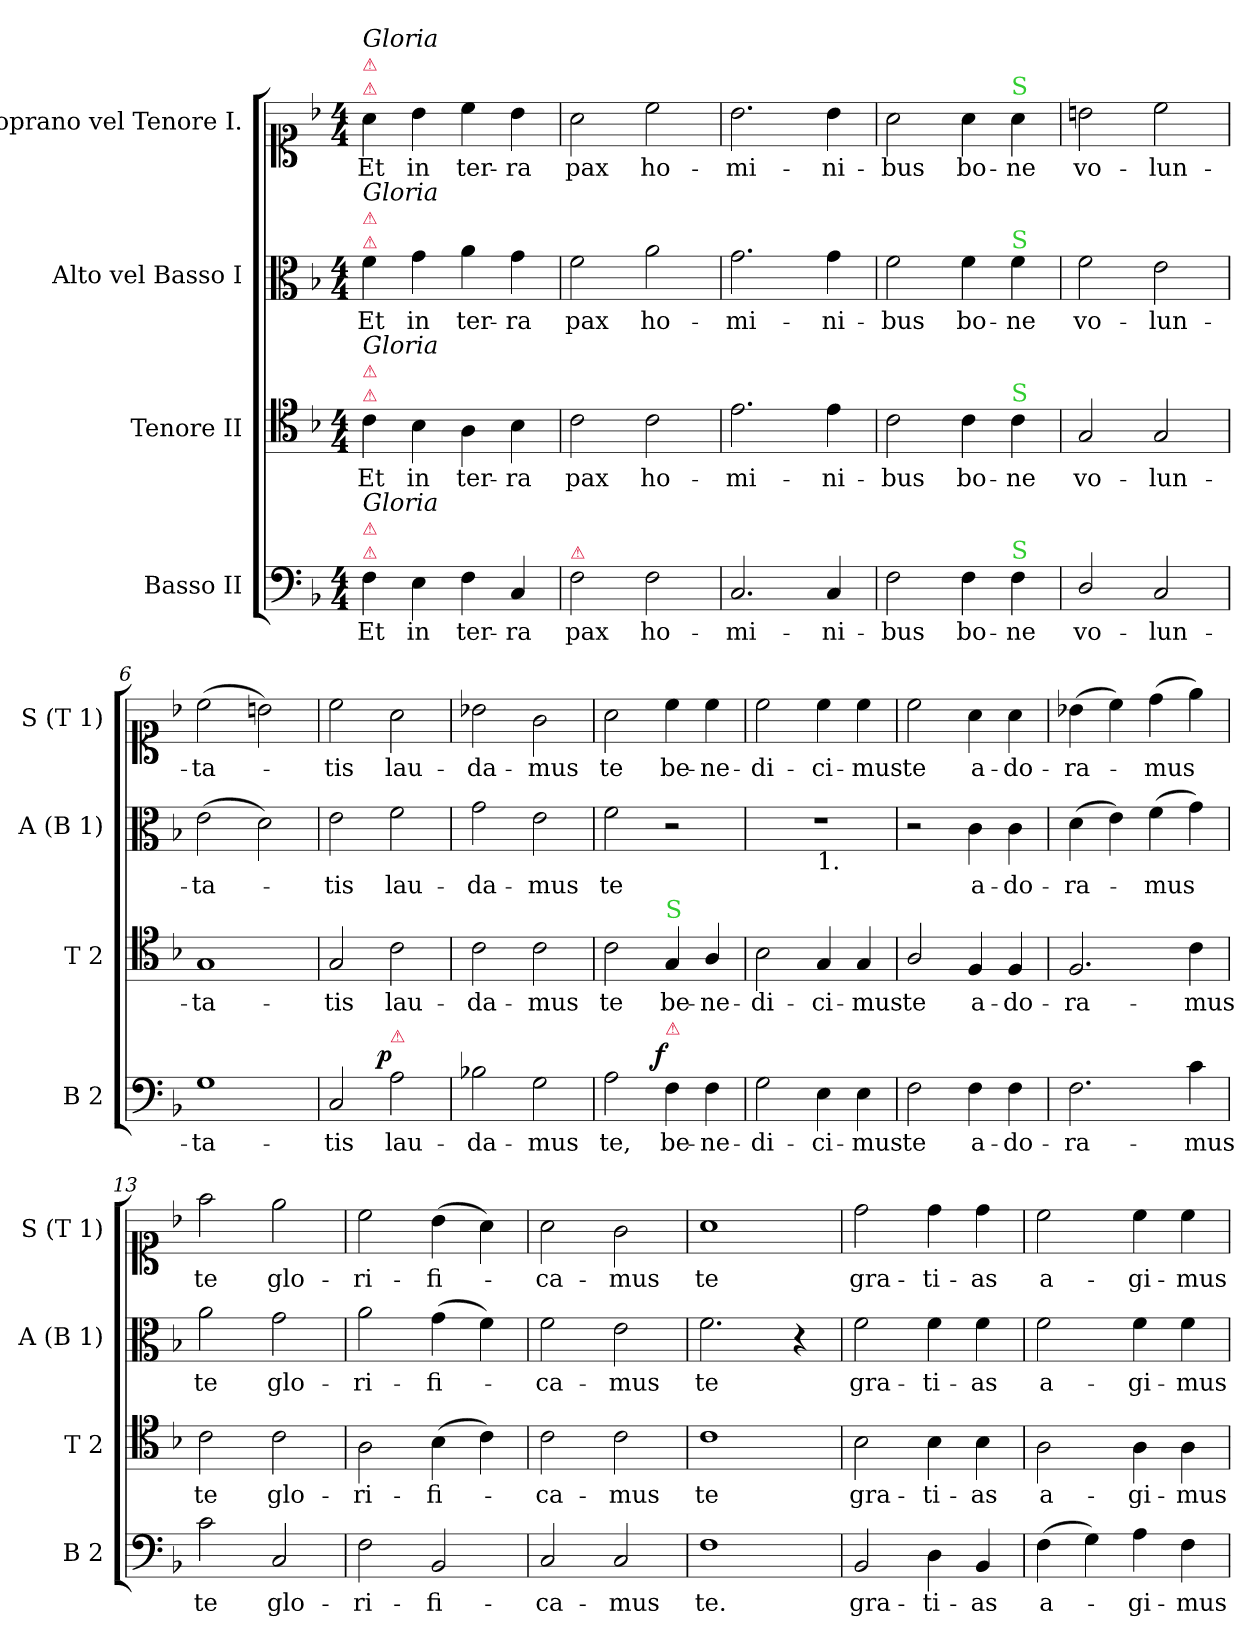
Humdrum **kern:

**kern	**text	**dynam	**kern	**text	**kern	**text	**kern	**text
*part4	*part4	*part4	*part3	*part3	*part2	*part2	*part1	*part1
*staff4	*staff4	*staff4	*staff3	*staff3	*staff2	*staff2	*staff1	*staff1
*I"Basso II	*	*	*I"Tenore II	*	*I"Alto vel Basso I	*	*I"Soprano vel Tenore I.	*
*I'B 2	*	*	*I'T 2	*	*I'A (B 1)	*	*I'S (T 1)	*
*clefF4	*	*	*clefC4	*	*clefC3	*	*clefC1	*
*k[b-]	*	*	*k[b-]	*	*k[b-]	*	*k[b-]	*
*F:	*	*	*F:	*	*F:	*	*F:	*
*M4/4	*	*	*M4/4	*	*M4/4	*	*M4/4	*
=1	=1	=1	=1	=1	=1	=1	=1	=1
!	!	!	!	!	!	!	!LO:TX:a:color=crimson:t=⚠	!
!	!	!	!	!	!	!	!LO:TX:a:color=crimson:t=⚠	!
!	!	!	!	!	!	!	!LO:TX:a:i:t=Gloria	!
!	!	!	!	!	!LO:TX:a:color=crimson:t=⚠	!	!	!
!	!	!	!	!	!LO:TX:a:color=crimson:t=⚠	!	!	!
!	!	!	!	!	!LO:TX:a:i:t=Gloria	!	!	!
!	!	!	!LO:TX:a:color=crimson:t=⚠	!	!	!	!	!
!	!	!	!LO:TX:a:color=crimson:t=⚠	!	!	!	!	!
!	!	!	!LO:TX:a:i:t=Gloria	!	!	!	!	!
!LO:TX:a:color=crimson:t=⚠	!	!	!	!	!	!	!	!
!LO:TX:a:color=crimson:t=⚠	!	!	!	!	!	!	!	!
!LO:TX:a:i:t=Gloria	!	!	!	!	!	!	!	!
4F\	Et	.	4c\	Et	4f\	Et	4a\	Et
4E\	in	.	4B-\	in	4g\	in	4b-\	in
4F\	ter-	.	4A\	ter-	4a\	ter-	4cc\	ter-
4C/	-ra	.	4B-\	-ra	4g\	-ra	4b-\	-ra
=2	=2	=2	=2	=2	=2	=2	=2	=2
!LO:TX:a:color=crimson:t=⚠	!	!	!	!	!	!	!	!
2F\	pax	.	2c\	pax	2f\	pax	2a\	pax
2F\	ho-	.	2c\	ho-	2a\	ho-	2cc\	ho-
=3	=3	=3	=3	=3	=3	=3	=3	=3
2.C/	-mi-	.	2.e\	-mi-	2.g\	-mi-	2.b-\	-mi-
4C/	-ni-	.	4e\	-ni-	4g\	-ni-	4b-\	-ni-
=4	=4	=4	=4	=4	=4	=4	=4	=4
2F\	-bus	.	2c\	-bus	2f\	-bus	2a\	-bus
4F\	bo-	.	4c\	bo-	4f\	bo-	4a\	bo-
!	!	!	!	!	!	!	!LO:TX:a:color=limegreen:t=S	!
!	!	!	!	!	!LO:TX:a:color=limegreen:t=S	!	!	!
!	!	!	!LO:TX:a:color=limegreen:t=S	!	!	!	!	!
!LO:TX:a:color=limegreen:t=S	!	!	!	!	!	!	!	!
4F\	-ne	.	4c\	-ne	4f\	-ne	4a\	-ne
=5	=5	=5	=5	=5	=5	=5	=5	=5
2D/	vo-	.	2G/	vo-	2f\	vo-	2bn\	vo-
2C/	-lun-	.	2G/	-lun-	2e\	-lun-	2cc\	-lun-
=6	=6	=6	=6	=6	=6	=6	=6	=6
1G	-ta-	.	1G	-ta-	(>2e\	-ta-	(>2cc\	-ta-
.	.	.	.	.	2d\)	.	2bn\)	.
=7	=7	=7	=7	=7	=7	=7	=7	=7
2C/	-tis	.	2G/	-tis	2e\	-tis	2cc\	-tis
!LO:TX:a:color=crimson:t=⚠	!	!	!	!	!	!	!	!
!	!	!LO:DY:b:rj	!	!	!	!	!	!
2A\	lau-	p.	2c\	lau-	2f\	lau-	2a\	lau-
=8	=8	=8	=8	=8	=8	=8	=8	=8
2B-X\	-da-	.	2c\	-da-	2g\	-da-	2b-X\	-da-
2G\	-mus	.	2c\	-mus	2e\	-mus	2g\	-mus
=9	=9	=9	=9	=9	=9	=9	=9	=9
2A\	te,	.	2c\	te	2f\	te	2a\	te
!	!	!	!LO:TX:a:color=limegreen:t=S	!	!	!	!	!
!LO:TX:a:color=crimson:t=⚠	!	!	!	!	!	!	!	!
!	!	!LO:DY:b:rj	!	!	!	!	!	!
4F\	be-	f.	4G/	be-	2r	.	4cc\	be-
4F\	-ne-	.	4A/	-ne-	.	.	4cc\	-ne-
=10	=10	=10	=10	=10	=10	=10	=10	=10
*	*	*	*	*	*^	*	*	*
2G\	-di-	.	2B-\	-di-	1r	2ryy	.	2cc\	-di-
!	!	!	!	!	!	!LO:TX:b:t=1.	!	!	!
4E\	-ci-	.	4G/	-ci-	.	2ryy	.	4cc\	-ci-
4E\	-mus	.	4G/	-mus	.	.	.	4cc\	-mus
*	*	*	*	*	*v	*v	*	*	*
=11	=11	=11	=11	=11	=11	=11	=11	=11
2F\	te	.	2A/	te	2r	.	2cc\	te
4F\	a-	.	4F/	a-	4c\	a-	4a\	a-
4F\	-do-	.	4F/	-do-	4c\	-do-	4a\	-do-
=12	=12	=12	=12	=12	=12	=12	=12	=12
2.F\	-ra-	.	2.F/	-ra-	(>4d\	-ra-	(>4b-X\	-ra-
.	.	.	.	.	4e\)	.	4cc\)	.
.	.	.	.	.	(>4f\	-mus	(>4dd\	-mus
4c\	-mus	.	4c\	-mus	4g\)	.	4ee\)	.
=13	=13	=13	=13	=13	=13	=13	=13	=13
2c\	te	.	2c\	te	2a\	te	2ff\	te
2C/	glo-	.	2c\	glo-	2g\	glo-	2ee\	glo-
=14	=14	=14	=14	=14	=14	=14	=14	=14
2F\	-ri-	.	2A\	-ri-	2a\	-ri-	2cc\	-ri-
2BB-/	-fi-	.	(>4B-\	-fi-	(>4g\	-fi-	(>4b-\	-fi-
.	.	.	4c\)	.	4f\)	.	4a\)	.
=15	=15	=15	=15	=15	=15	=15	=15	=15
2C/	-ca-	.	2c\	-ca-	2f\	-ca-	2a\	-ca-
2C/	-mus	.	2c\	-mus	2e\	-mus	2g\	-mus
=16	=16	=16	=16	=16	=16	=16	=16	=16
1F	te.	.	1c	te	2.f\	te	1a	te
.	.	.	.	.	4r	.	.	.
=17	=17	=17	=17	=17	=17	=17	=17	=17
2BB-/	gra-	.	2B-\	gra-	2f\	gra-	2dd\	gra-
4D\	-ti-	.	4B-\	-ti-	4f\	-ti-	4dd\	-ti-
4BB-/	-as	.	4B-\	-as	4f\	-as	4dd\	-as
=18	=18	=18	=18	=18	=18	=18	=18	=18
(>4F\	a-	.	2A\	a-	2f\	a-	2cc\	a-
4G\)	.	.	.	.	.	.	.	.
4A\	-gi-	.	4A\	-gi-	4f\	-gi-	4cc\	-gi-
4F\	-mus	.	4A\	-mus	4f\	-mus	4cc\	-mus
=	=	=	=	=	=	=	=	=
*-	*-	*-	*-	*-	*-	*-	*-	*-
